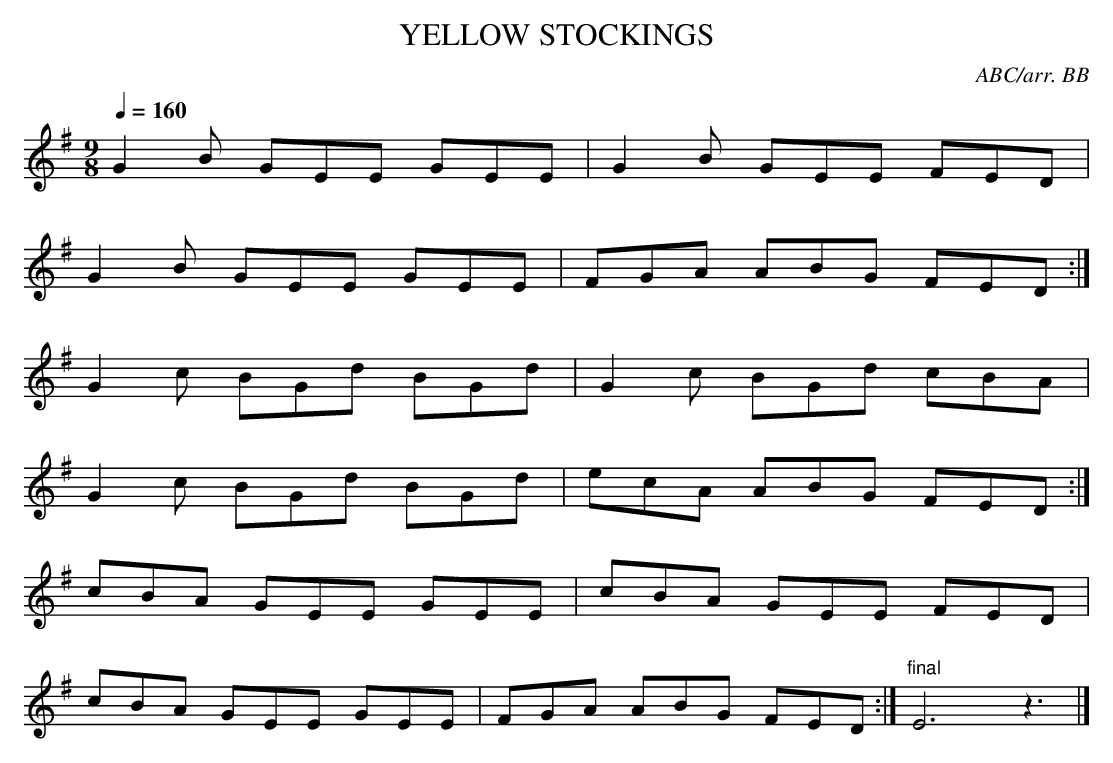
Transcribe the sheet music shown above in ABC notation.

X:1
T:YELLOW STOCKINGS
most collections (in different keys and with a variety
of spellings).
C:ABC/arr. BB
Q:1/4=160
M:9/8
L:1/8
K:Em
G2B GEE GEE|G2B GEE FED|
G2B GEE GEE|FGA ABG FED :|
G2c BGd BGd|G2c BGd cBA|
G2c BGd BGd|ecA ABG FED :|
cBA GEE GEE|cBA GEE FED|
cBA GEE GEE|FGA ABG FED :|\
"final"E6z3|]
